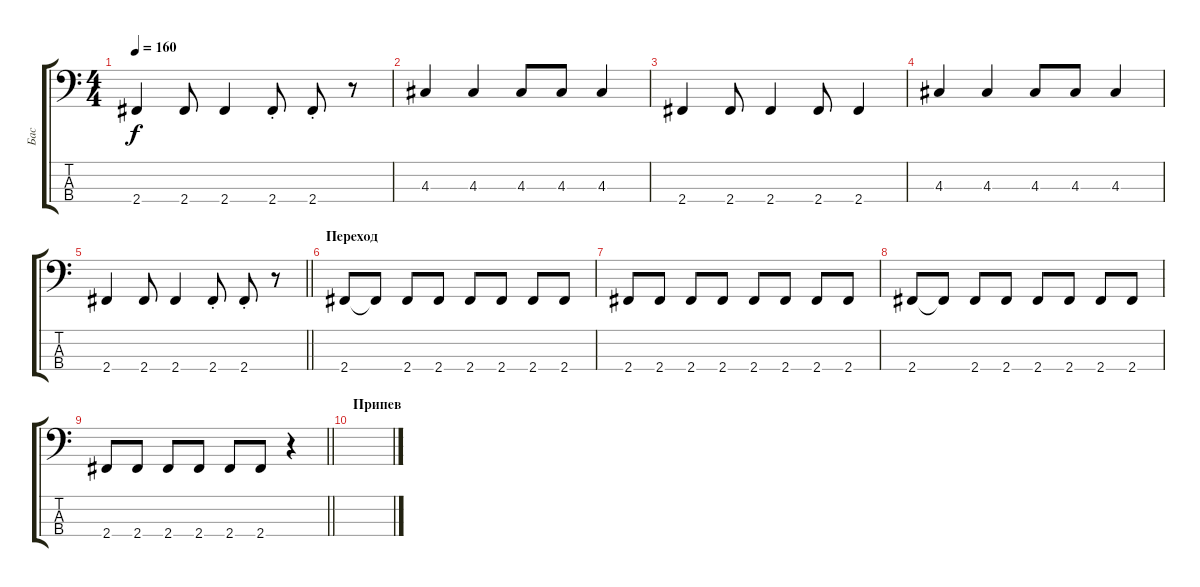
\track ("Бас" "Бас") {instrument electricbassfinger}
\staff {score tabs}
\tuning (G2 D2 A1 E1) {hide}
\ts (4 4)
\tempo 160
\clef f4
\ks c
2.4.4{dy f} 2.4.8 2.4.4 2.4{st}.8 2.4{st}.8 r.8 |
4.3.4 4.3.4 4.3.8 4.3.8 4.3.4 |
2.4.4 2.4.8 2.4.4 2.4.8 2.4.4 |
4.3.4 4.3.4 4.3.8 4.3.8 4.3.4 |
\barLineRight lightlight
2.4.4 2.4.8 2.4.4 2.4{st}.8 2.4{st}.8 r.8 |
\section ("" "Переход")
2.4.8 2.4{t}.8 2.4.8 2.4.8 2.4.8 2.4.8 2.4.8 2.4.8 |
2.4.8 2.4.8 2.4.8 2.4.8 2.4.8 2.4.8 2.4.8 2.4.8 |
2.4.8 2.4{t}.8 2.4.8 2.4.8 2.4.8 2.4.8 2.4.8 2.4.8 |
\barLineRight lightlight
2.4.8 2.4.8 2.4.8 2.4.8 2.4.8 2.4.8 r.4 |
\section ("" "Припев")
